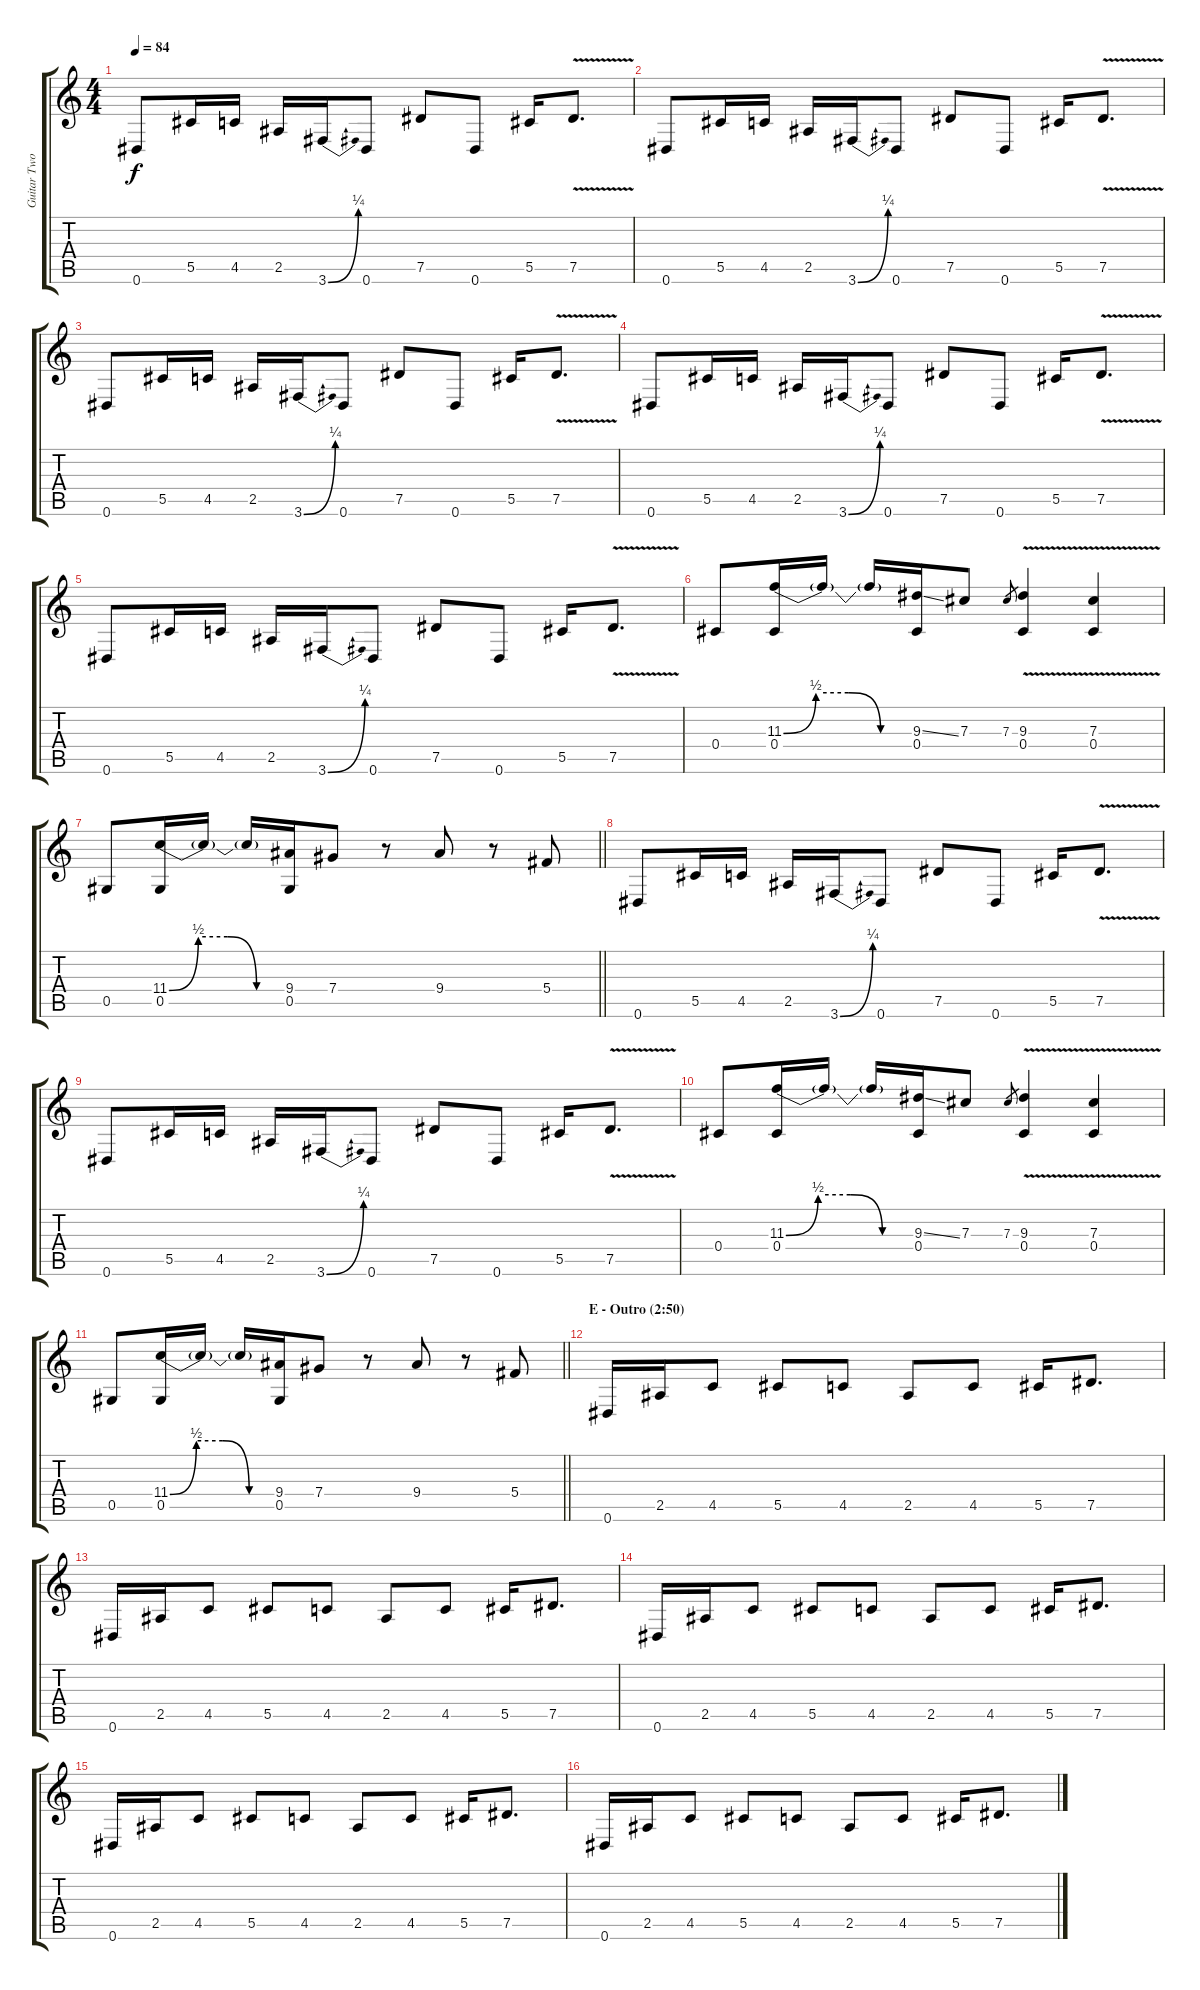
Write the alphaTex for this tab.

\track ("Guitar Two" "Guitar Two") {instrument distortionguitar}
\staff {score tabs}
\tuning (Eb4 Bb3 Gb3 Db3 Ab2 Eb2) {hide}
\ts (4 4)
\tempo 84
\clef g2
\ks c
0.6.8{dy f} 5.5.16 4.5.16 2.5.16 3.6{be (bend 0 0 60 1)}.16 0.6.8 7.5.8 0.6.8 5.5.16 7.5{v}.8{d} |
0.6.8 5.5.16 4.5.16 2.5.16 3.6{be (bend 0 0 60 1)}.16 0.6.8 7.5.8 0.6.8 5.5.16 7.5{v}.8{d} |
0.6.8 5.5.16 4.5.16 2.5.16 3.6{be (bend 0 0 60 1)}.16 0.6.8 7.5.8 0.6.8 5.5.16 7.5{v}.8{d} |
0.6.8 5.5.16 4.5.16 2.5.16 3.6{be (bend 0 0 60 1)}.16 0.6.8 7.5.8 0.6.8 5.5.16 7.5{v}.8{d} |
0.6.8 5.5.16 4.5.16 2.5.16 3.6{be (bend 0 0 60 1)}.16 0.6.8 7.5.8 0.6.8 5.5.16 7.5{v}.8{d} |
0.4.8 (11.3{be (custom 0 0 15 2 30 2 45 0 60 0)} 0.4).16 11.3{t}.16 11.3{t}.16 (9.3{ss} 0.4).16 7.3.8 7.3.8{gr} (9.3{v} 0.4{v}).4 (7.3{v} 0.4{v}).4 |
\barLineRight lightlight
0.5.8 (11.4{be (custom 0 0 15 2 30 2 45 0 60 0)} 0.5).16 11.4{t}.16 11.4{t}.16 (9.4 0.5).16 7.4.8 r.8 9.4.8 r.8 5.4.8 |
0.6.8 5.5.16 4.5.16 2.5.16 3.6{be (bend 0 0 60 1)}.16 0.6.8 7.5.8 0.6.8 5.5.16 7.5{v}.8{d} |
0.6.8 5.5.16 4.5.16 2.5.16 3.6{be (bend 0 0 60 1)}.16 0.6.8 7.5.8 0.6.8 5.5.16 7.5{v}.8{d} |
0.4.8 (11.3{be (custom 0 0 15 2 30 2 45 0 60 0)} 0.4).16 11.3{t}.16 11.3{t}.16 (9.3{ss} 0.4).16 7.3.8 7.3.8{gr} (9.3{v} 0.4{v}).4 (7.3{v} 0.4{v}).4 |
\barLineRight lightlight
0.5.8 (11.4{be (custom 0 0 15 2 30 2 45 0 60 0)} 0.5).16 11.4{t}.16 11.4{t}.16 (9.4 0.5).16 7.4.8 r.8 9.4.8 r.8 5.4.8 |
\section ("" "E - Outro (2:50)")
0.6.16 2.5.16 4.5.8 5.5.8 4.5.8 2.5.8 4.5.8 5.5.16 7.5.8{d} |
0.6.16 2.5.16 4.5.8 5.5.8 4.5.8 2.5.8 4.5.8 5.5.16 7.5.8{d} |
0.6.16 2.5.16 4.5.8 5.5.8 4.5.8 2.5.8 4.5.8 5.5.16 7.5.8{d} |
0.6.16 2.5.16 4.5.8 5.5.8 4.5.8 2.5.8 4.5.8 5.5.16 7.5.8{d} |
0.6.16 2.5.16 4.5.8 5.5.8 4.5.8 2.5.8 4.5.8 5.5.16 7.5.8{d}
